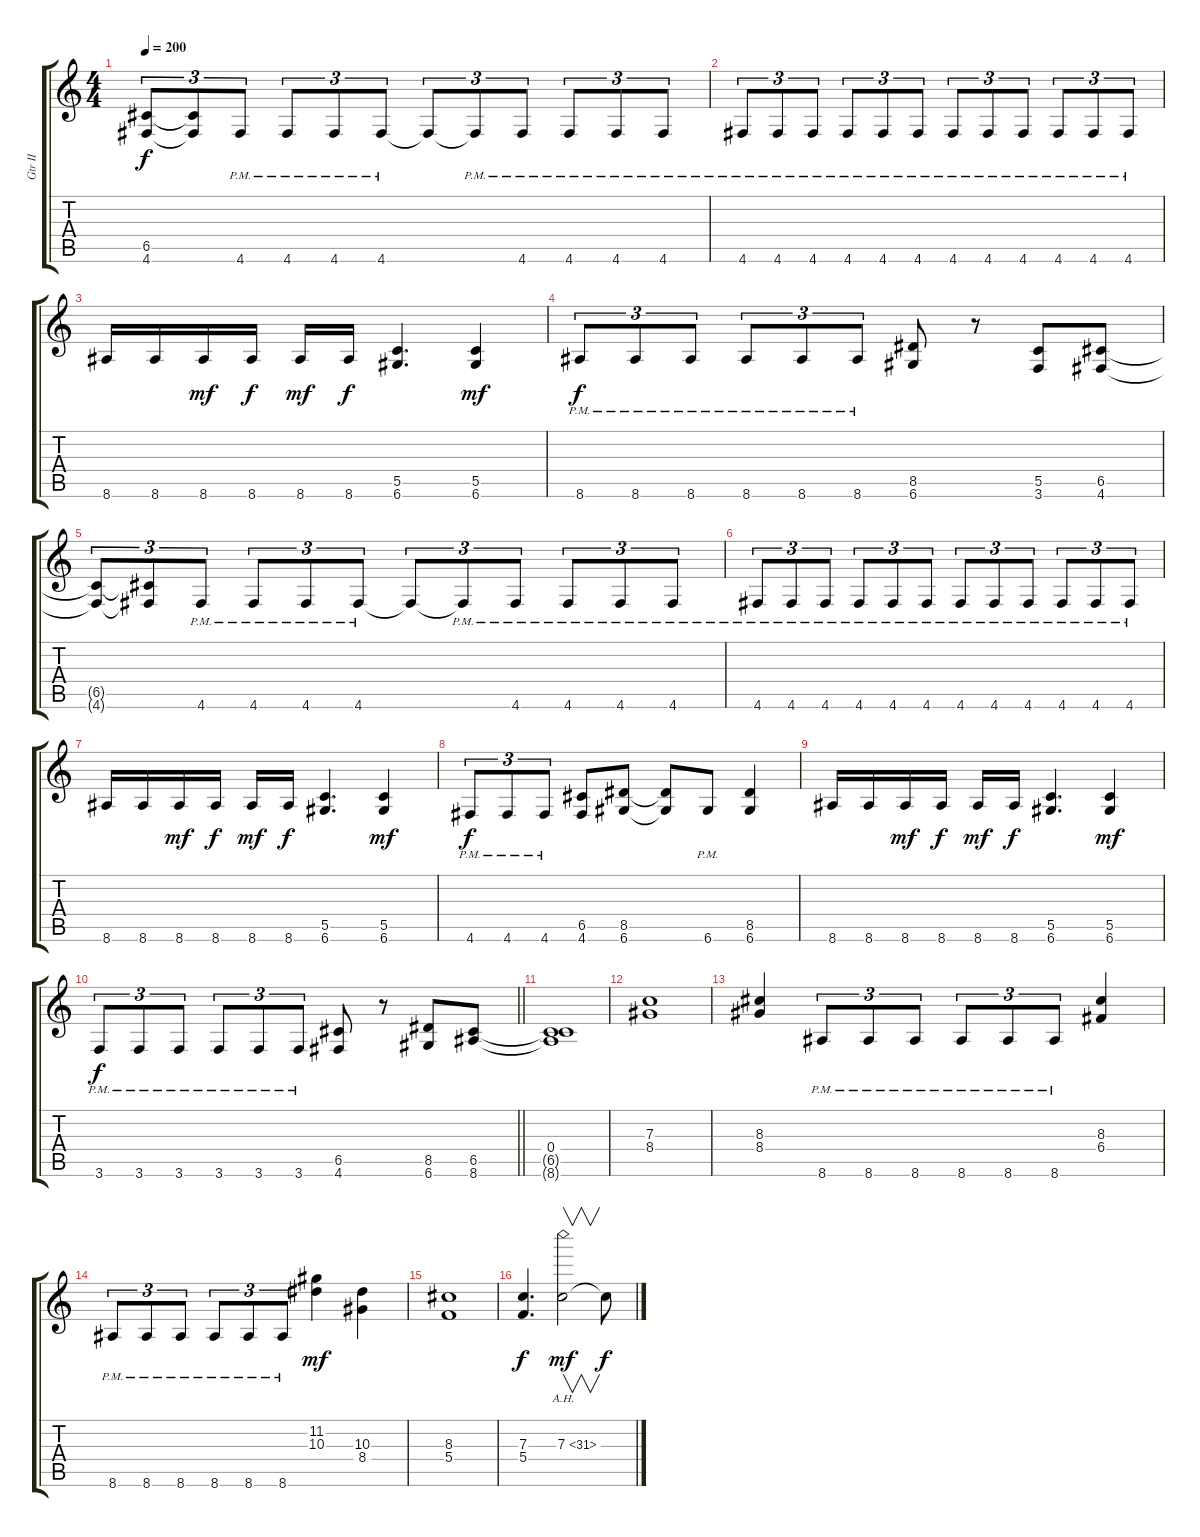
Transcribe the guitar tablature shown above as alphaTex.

\track ("Gtr II" "Gtr II") {instrument distortionguitar}
\staff {score tabs}
\tuning (D4 A3 F3 C3 G2 D2) {hide}
\ts (4 4)
\tempo 200
\clef g2
\ks c
(6.5{t} 4.6{t}).8{tu (3 2) dy f} (6.5{t} 4.6{t}).8{tu (3 2)} 4.6{pm}.8{tu (3 2)} 4.6{pm}.8{tu (3 2)} 4.6{pm}.8{tu (3 2)} 4.6{pm}.8{tu (3 2)} 4.6{t}.8{tu (3 2)} 4.6{pm t}.8{tu (3 2)} 4.6{pm}.8{tu (3 2)} 4.6{pm}.8{tu (3 2)} 4.6{pm}.8{tu (3 2)} 4.6{pm}.8{tu (3 2)} |
4.6{pm}.8{tu (3 2)} 4.6{pm}.8{tu (3 2)} 4.6{pm}.8{tu (3 2)} 4.6{pm}.8{tu (3 2)} 4.6{pm}.8{tu (3 2)} 4.6{pm}.8{tu (3 2)} 4.6{pm}.8{tu (3 2)} 4.6{pm}.8{tu (3 2)} 4.6{pm}.8{tu (3 2)} 4.6{pm}.8{tu (3 2)} 4.6{pm}.8{tu (3 2)} 4.6{pm}.8{tu (3 2)} |
8.6.16 8.6.16 8.6.16{dy mf} 8.6.16{dy f} 8.6.16{dy mf} 8.6.16{dy f} (5.5 6.6).4{d} (5.5 6.6).4{dy mf} |
8.6{pm}.8{tu (3 2) dy f} 8.6{pm}.8{tu (3 2)} 8.6{pm}.8{tu (3 2)} 8.6{pm}.8{tu (3 2)} 8.6{pm}.8{tu (3 2)} 8.6{pm}.8{tu (3 2)} (8.5 6.6).8 r.8 (5.5 3.6).8 (6.5 4.6).8 |
(6.5{t} 4.6{t}).8{tu (3 2)} (6.5{t} 4.6{t}).8{tu (3 2)} 4.6{pm}.8{tu (3 2)} 4.6{pm}.8{tu (3 2)} 4.6{pm}.8{tu (3 2)} 4.6{pm}.8{tu (3 2)} 4.6{t}.8{tu (3 2)} 4.6{pm t}.8{tu (3 2)} 4.6{pm}.8{tu (3 2)} 4.6{pm}.8{tu (3 2)} 4.6{pm}.8{tu (3 2)} 4.6{pm}.8{tu (3 2)} |
4.6{pm}.8{tu (3 2)} 4.6{pm}.8{tu (3 2)} 4.6{pm}.8{tu (3 2)} 4.6{pm}.8{tu (3 2)} 4.6{pm}.8{tu (3 2)} 4.6{pm}.8{tu (3 2)} 4.6{pm}.8{tu (3 2)} 4.6{pm}.8{tu (3 2)} 4.6{pm}.8{tu (3 2)} 4.6{pm}.8{tu (3 2)} 4.6{pm}.8{tu (3 2)} 4.6{pm}.8{tu (3 2)} |
8.6.16 8.6.16 8.6.16{dy mf} 8.6.16{dy f} 8.6.16{dy mf} 8.6.16{dy f} (5.5 6.6).4{d} (5.5 6.6).4{dy mf} |
4.6{pm}.8{tu (3 2) dy f} 4.6{pm}.8{tu (3 2)} 4.6{pm}.8{tu (3 2)} (6.5 4.6).8 (8.5 6.6).8 (8.5{t} 6.6{t}).8 6.6{pm}.8 (8.5 6.6).4 |
8.6.16 8.6.16 8.6.16{dy mf} 8.6.16{dy f} 8.6.16{dy mf} 8.6.16{dy f} (5.5 6.6).4{d} (5.5 6.6).4{dy mf} |
\barLineRight lightlight
3.6{pm}.8{tu (3 2) dy f} 3.6{pm}.8{tu (3 2)} 3.6{pm}.8{tu (3 2)} 3.6{pm}.8{tu (3 2)} 3.6{pm}.8{tu (3 2)} 3.6{pm}.8{tu (3 2)} (6.5 4.6).8 r.8 (8.5 6.6).8 (6.5 8.6).8 |
(0.4 6.5{t} 8.6{t}).1 |
(7.3 8.4).1 |
(8.3 8.4).4 8.6{pm}.8{tu (3 2)} 8.6{pm}.8{tu (3 2)} 8.6{pm}.8{tu (3 2)} 8.6{pm}.8{tu (3 2)} 8.6{pm}.8{tu (3 2)} 8.6{pm}.8{tu (3 2)} (8.3 6.4).4 |
8.6{pm}.8{tu (3 2)} 8.6{pm}.8{tu (3 2)} 8.6{pm}.8{tu (3 2)} 8.6{pm}.8{tu (3 2)} 8.6{pm}.8{tu (3 2)} 8.6{pm}.8{tu (3 2)} (11.2 10.3).4{dy mf} (10.3 8.4).4 |
(8.3 5.4).1 |
(7.3 5.4).4{d dy f} 7.3{ah 24}.2{v dy mf} 7.3{t}.8{dy f}
